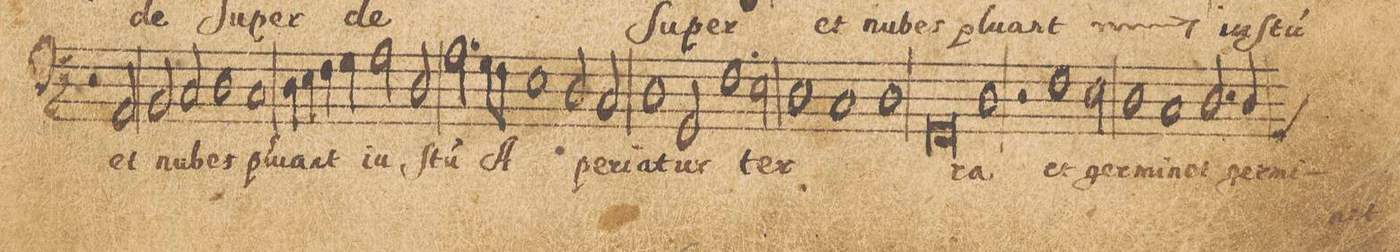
**kern	**text	**text
*I"[BASSVS.]	*	*
*clefF4	*	*
*k[]	*	*
*met(c|)	*	*
*M2/1	*	*
2r	.	.
2AA/	et	.
=18-	=18-	=18-
2BB/	nu-	.
2C/	.	.
1D	-bes	.
=19-	=19-	=19-
1C	plu-	.
4D\	-ant	.
4E\	.	.
4F\	.	.
4G\	.	.
=20-	=20-	=20-
2A\	iu-	.
2D/	-ſtu(m)	.
2.A\	A-	.
8G\L	.	.
8F\J	.	.
=21-	=21-	=21-
1E	.	.
2D/	-pe-	.
2C/	-ri-	.
=22-	=22-	=22-
1D	-a-	.
2GG/	-tur	.
1F\	ter-	.
=23-	=23-	=23-
2E\	.	.
1D	.	.
=24-	=24-	=24-
1C	.	.
1D	.	.
=25-	=25-	=25-
0GG	.	.
=26-	=26-	=26-
1D	-ra	.
2r	.	.
1F\	et	.
=27-	=27-	=27-
2E\	ger-	.
1D	-mi-	.
=28-	=28-	=28-
1C	-net	.
2.D/	ger-	.
*custos:GG	*	*
4D/	-mi-	.
=29-	=29-	=29-
*-	*-	*-
